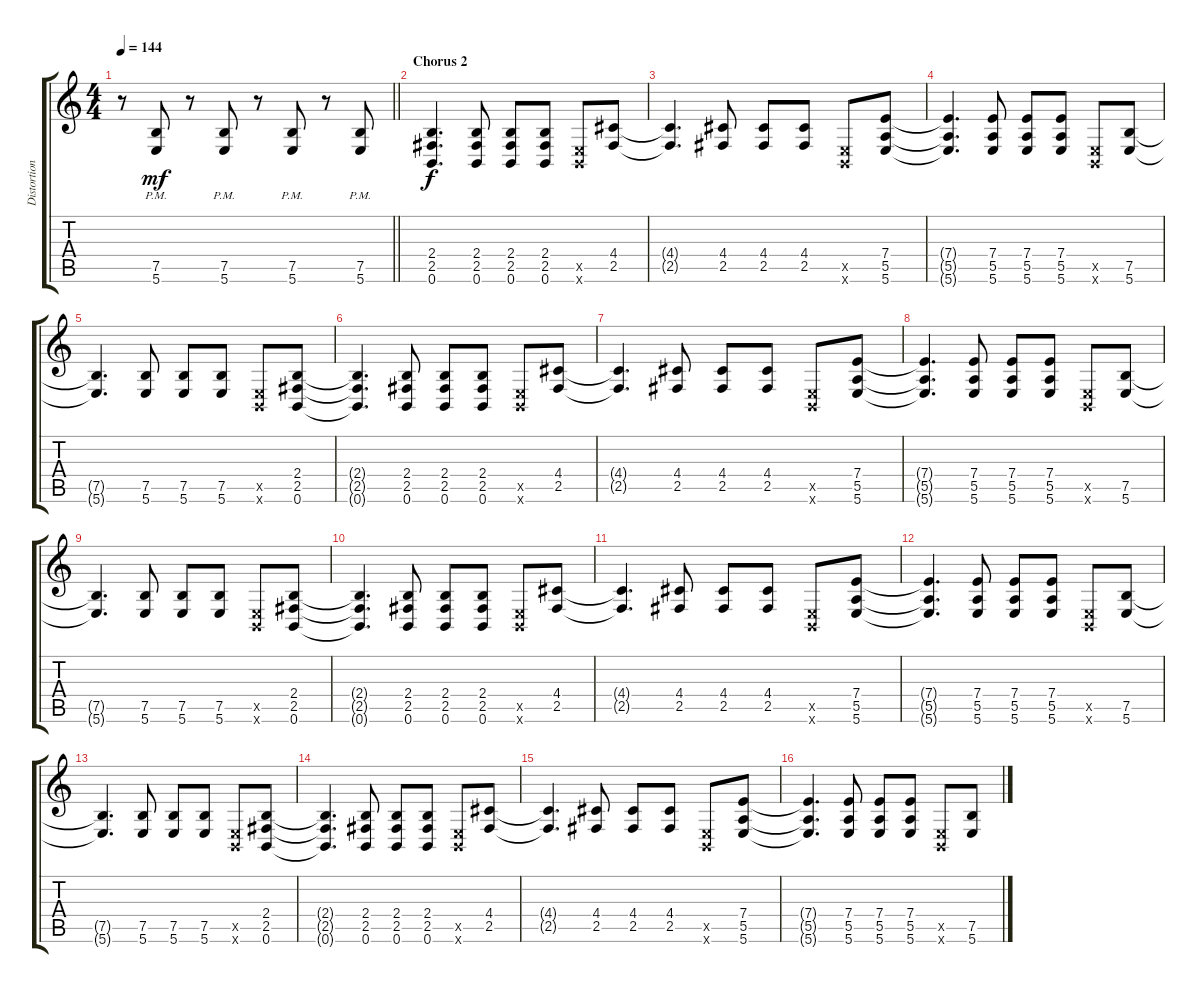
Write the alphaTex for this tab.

\track ("Distortion 2 / Lead 2" "Distortion") {instrument distortionguitar}
\staff {score tabs}
\tuning (B3 Gb3 D3 A2 E2 B1) {hide}
\ts (4 4)
\tempo 144
\clef g2
\barLineRight lightlight
\ks c
r.8{dy f volume 10 instrument distortionguitar} (7.5{pm} 5.6{pm}).8{dy mf} r.8 (7.5{pm} 5.6{pm}).8 r.8 (7.5{pm} 5.6{pm}).8 r.8 (7.5{pm} 5.6{pm}).8 |
\section ("" "Chorus 2")
(2.4 2.5 0.6).4{d dy f} (2.4 2.5 0.6).8 (2.4 2.5 0.6).8 (2.4 2.5 0.6).8 (0.5{x} 0.6{x}).8 (4.4 2.5).8 |
(4.4{t} 2.5{t}).4{d} (4.4 2.5).8 (4.4 2.5).8 (4.4 2.5).8 (0.5{x} 0.6{x}).8 (7.4 5.5 5.6).8 |
(7.4{t} 5.5{t} 5.6{t}).4{d} (7.4 5.5 5.6).8 (7.4 5.5 5.6).8 (7.4 5.5 5.6).8 (0.5{x} 0.6{x}).8 (7.5 5.6).8 |
(7.5{t} 5.6{t}).4{d} (7.5 5.6).8 (7.5 5.6).8 (7.5 5.6).8 (0.5{x} 0.6{x}).8 (2.4 2.5 0.6).8 |
(2.4{t} 2.5{t} 0.6{t}).4{d} (2.4 2.5 0.6).8 (2.4 2.5 0.6).8 (2.4 2.5 0.6).8 (0.5{x} 0.6{x}).8 (4.4 2.5).8 |
(4.4{t} 2.5{t}).4{d} (4.4 2.5).8 (4.4 2.5).8 (4.4 2.5).8 (0.5{x} 0.6{x}).8 (7.4 5.5 5.6).8 |
(7.4{t} 5.5{t} 5.6{t}).4{d} (7.4 5.5 5.6).8 (7.4 5.5 5.6).8 (7.4 5.5 5.6).8 (0.5{x} 0.6{x}).8 (7.5 5.6).8 |
(7.5{t} 5.6{t}).4{d} (7.5 5.6).8 (7.5 5.6).8 (7.5 5.6).8 (0.5{x} 0.6{x}).8 (2.4 2.5 0.6).8 |
(2.4{t} 2.5{t} 0.6{t}).4{d} (2.4 2.5 0.6).8 (2.4 2.5 0.6).8 (2.4 2.5 0.6).8 (0.5{x} 0.6{x}).8 (4.4 2.5).8 |
(4.4{t} 2.5{t}).4{d} (4.4 2.5).8 (4.4 2.5).8 (4.4 2.5).8 (0.5{x} 0.6{x}).8 (7.4 5.5 5.6).8 |
(7.4{t} 5.5{t} 5.6{t}).4{d} (7.4 5.5 5.6).8 (7.4 5.5 5.6).8 (7.4 5.5 5.6).8 (0.5{x} 0.6{x}).8 (7.5 5.6).8 |
(7.5{t} 5.6{t}).4{d} (7.5 5.6).8 (7.5 5.6).8 (7.5 5.6).8 (0.5{x} 0.6{x}).8 (2.4 2.5 0.6).8 |
(2.4{t} 2.5{t} 0.6{t}).4{d} (2.4 2.5 0.6).8 (2.4 2.5 0.6).8 (2.4 2.5 0.6).8 (0.5{x} 0.6{x}).8 (4.4 2.5).8 |
(4.4{t} 2.5{t}).4{d} (4.4 2.5).8 (4.4 2.5).8 (4.4 2.5).8 (0.5{x} 0.6{x}).8 (7.4 5.5 5.6).8 |
(7.4{t} 5.5{t} 5.6{t}).4{d} (7.4 5.5 5.6).8 (7.4 5.5 5.6).8 (7.4 5.5 5.6).8 (0.5{x} 0.6{x}).8 (7.5 5.6).8
